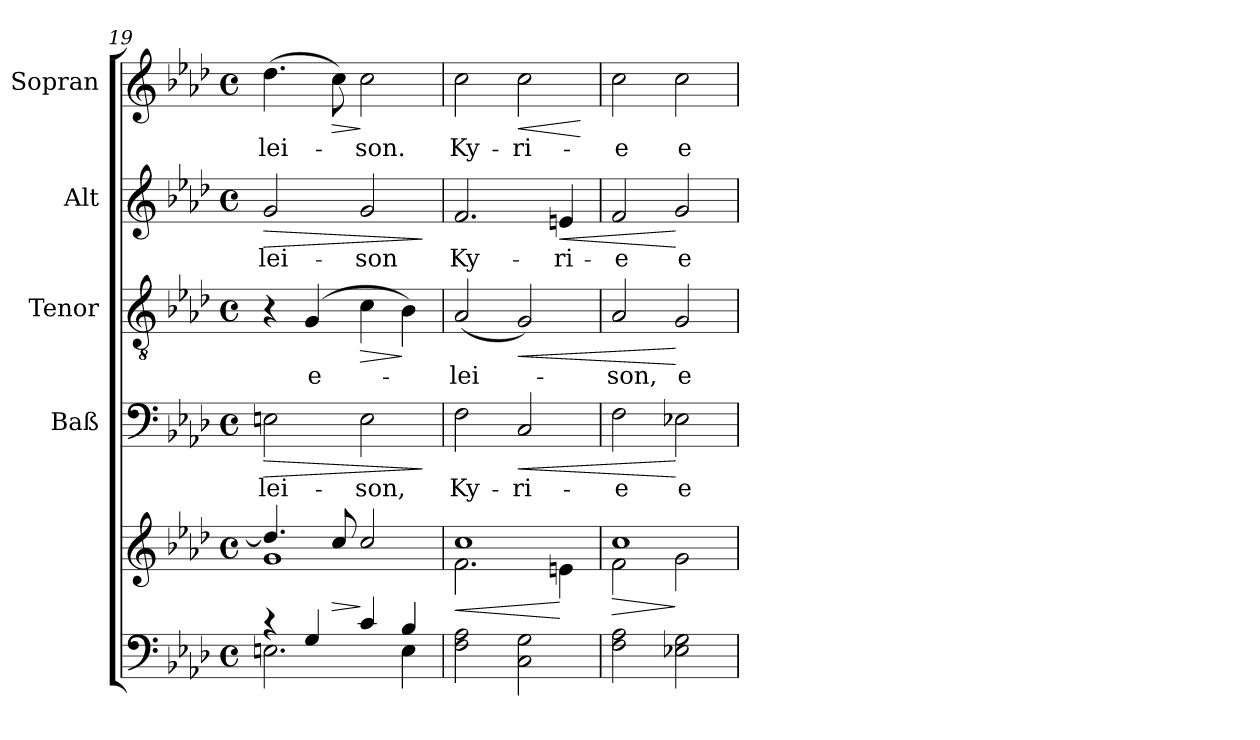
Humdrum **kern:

**kern	**kern	**dynam	**kern	**text	**dynam	**kern	**text	**dynam	**kern	**text	**dynam	**kern	**text	**dynam
*part5	*part5	*part5	*part4	*part4	*part4	*part3	*part3	*part3	*part2	*part2	*part2	*part1	*part1	*part1
*staff6	*staff5	*staff5/6	*staff4	*staff4	*staff4	*staff3	*staff3	*staff3	*staff2	*staff2	*staff2	*staff1	*staff1	*staff1
*	*	*	*I"Baß	*	*	*I"Tenor	*	*	*I"Alt	*	*	*I"Sopran	*	*
*	*	*	*I'Baß	*	*	*I'Ten	*	*	*I'Alt	*	*	*I'Sop	*	*
*clefF4	*clefG2	*	*clefF4	*	*	*clefGv2	*	*	*clefG2	*	*	*clefG2	*	*
*k[b-e-a-d-]	*k[b-e-a-d-]	*	*k[b-e-a-d-]	*	*	*k[b-e-a-d-]	*	*	*k[b-e-a-d-]	*	*	*k[b-e-a-d-]	*	*
*A-:	*A-:	*	*A-:	*	*	*A-:	*	*	*A-:	*	*	*A-:	*	*
*M4/4	*M4/4	*	*M4/4	*	*	*M4/4	*	*	*M4/4	*	*	*M4/4	*	*
*met(c)	*met(c)	*	*met(c)	*	*	*met(c)	*	*	*met(c)	*	*	*met(c)	*	*
=19	=19	=19	=19	=19	=19	=19	=19	=19	=19	=19	=19	=19	=19	=19
*^	*^	*	*	*	*	*	*	*	*	*	*	*	*	*
!	!	!	!	!	!	!LO:LY:b	!LO:HP:b	!	!	!	!	!LO:LY:b	!LO:HP:b	!	!LO:LY:b	!
4rc	2.En\	4.dd-/]	1g	.	2En\	-lei-	>	4r	.	.	2g/	-lei-	>	(>4.dd-\	-lei-	.
!	!	!	!	!	!	!	!	!	!LO:LY:b	!	!	!	!	!	!	!
4G/	.	.	.	.	.	.	.	(4G/	e-	.	.	.	.	.	.	.
!	!	!	!	!LO:HP:b	!	!	!	!	!	!	!	!	!	!	!	!LO:HP:b
.	.	8cc/	.	>	.	.	.	.	.	.	.	.	.	8cc\)	.	>
!	!	!	!	!	!	!LO:LY:b	!	!	!	!LO:HP:b	!	!LO:LY:b	!	!	!LO:LY:b	!
4c/	.	2cc/	.	]	2E\	-son,	.	4c\	.	>	2g/	-son	.	2cc\	-son.	]
4B-/	4E\	.	.	.	.	.	.	4B-\)	.	]	.	.	.	.	.	.
*v	*v	*	*	*	*	*	*	*	*	*	*	*	*	*	*	*
*	*v	*v	*	*	*	*	*	*	*	*	*	*	*	*	*
.	.	.	.	.	]	.	.	.	.	.	]	.	.	.
=20	=20	=20	=20	=20	=20	=20	=20	=20	=20	=20	=20	=20	=20	=20
!	!	!LO:HP:b	!	!LO:LY:b	!	!	!LO:LY:b	!	!	!LO:LY:b	!	!	!LO:LY:b	!
*	*^	*	*	*	*	*	*	*	*	*	*	*	*	*
2F\ 2A-\	1cc	2.f\	<	2F\	Ky-	.	(<2A-/	-lei-	.	2.f/	Ky-	.	2cc\	Ky-	.
!	!	!	!	!	!LO:LY:b	!LO:HP:b	!	!	!LO:HP:b	!	!	!	!	!LO:LY:b	!LO:HP:b
2C\ 2G\	.	.	.	2C/	-ri-	<	2G/)	.	<	.	.	.	2cc\	-ri-	<
!	!	!	!	!	!	!	!	!	!	!	!LO:LY:b	!LO:HP:b	!	!	!
.	.	4en\	[	.	.	.	.	.	.	4en/	-ri-	<	.	.	.
*	*v	*v	*	*	*	*	*	*	*	*	*	*	*	*	*
.	.	.	.	.	.	.	.	.	.	.	.	.	.	[
=21	=21	=21	=21	=21	=21	=21	=21	=21	=21	=21	=21	=21	=21	=21
!	!	!LO:HP:b	!	!LO:LY:b	!	!	!LO:LY:b	!	!	!LO:LY:b	!	!	!LO:LY:b	!
*	*^	*	*	*	*	*	*	*	*	*	*	*	*	*
2F\ 2A-\	1cc	2f\	>	2F\	-e	.	2A-/	-son,	.	2f/	-e	.	2cc\	-e	.
!	!	!	!	!	!LO:LY:b	!	!	!LO:LY:b	!	!	!LO:LY:b	!	!	!LO:LY:b	!
2E-X\ 2G\	.	2g\	]	2E-X\	e-	[	2G/	e-	[	2g/	e-	[	2cc\	e-	.
*	*v	*v	*	*	*	*	*	*	*	*	*	*	*	*	*
=	=	=	=	=	=	=	=	=	=	=	=	=	=	=
*-	*-	*-	*-	*-	*-	*-	*-	*-	*-	*-	*-	*-	*-	*-
